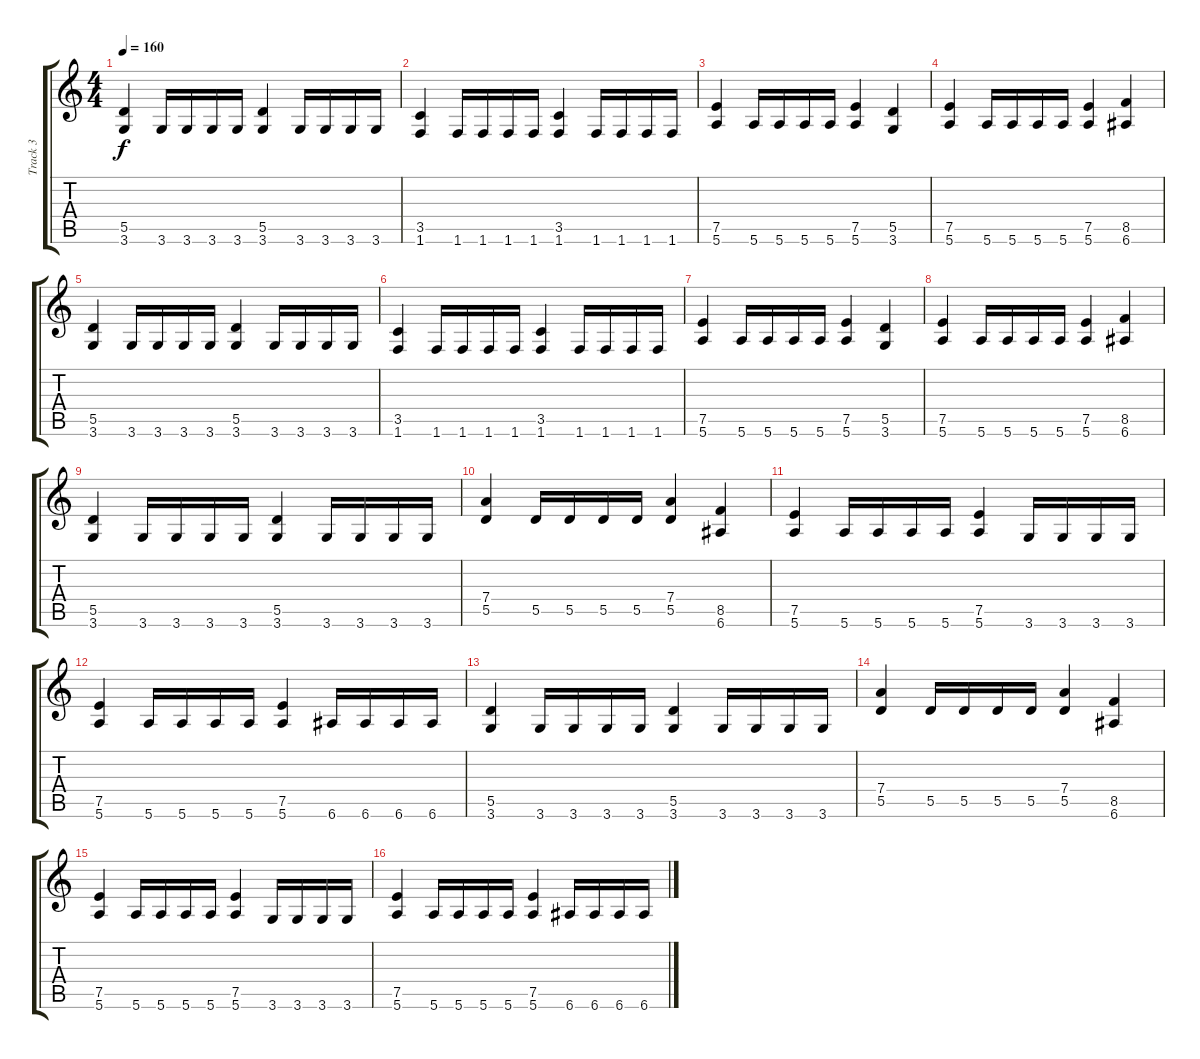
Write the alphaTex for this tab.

\track ("Track 3" "Track 3") {instrument overdrivenguitar}
\staff {score tabs}
\tuning (E4 B3 G3 D3 A2 E2) {hide}
\ts (4 4)
\tempo 160
\clef g2
\ks c
(5.5 3.6).4{dy f} 3.6.16 3.6.16 3.6.16 3.6.16 (5.5 3.6).4 3.6.16 3.6.16 3.6.16 3.6.16 |
(3.5 1.6).4 1.6.16 1.6.16 1.6.16 1.6.16 (3.5 1.6).4 1.6.16 1.6.16 1.6.16 1.6.16 |
(7.5 5.6).4 5.6.16 5.6.16 5.6.16 5.6.16 (7.5 5.6).4 (5.5 3.6).4 |
(7.5 5.6).4 5.6.16 5.6.16 5.6.16 5.6.16 (7.5 5.6).4 (8.5 6.6).4 |
(5.5 3.6).4 3.6.16 3.6.16 3.6.16 3.6.16 (5.5 3.6).4 3.6.16 3.6.16 3.6.16 3.6.16 |
(3.5 1.6).4 1.6.16 1.6.16 1.6.16 1.6.16 (3.5 1.6).4 1.6.16 1.6.16 1.6.16 1.6.16 |
(7.5 5.6).4 5.6.16 5.6.16 5.6.16 5.6.16 (7.5 5.6).4 (5.5 3.6).4 |
(7.5 5.6).4 5.6.16 5.6.16 5.6.16 5.6.16 (7.5 5.6).4 (8.5 6.6).4 |
(5.5 3.6).4 3.6.16 3.6.16 3.6.16 3.6.16 (5.5 3.6).4 3.6.16 3.6.16 3.6.16 3.6.16 |
(7.4 5.5).4 5.5.16 5.5.16 5.5.16 5.5.16 (7.4 5.5).4 (8.5 6.6).4 |
(7.5 5.6).4 5.6.16 5.6.16 5.6.16 5.6.16 (7.5 5.6).4 3.6.16 3.6.16 3.6.16 3.6.16 |
(7.5 5.6).4 5.6.16 5.6.16 5.6.16 5.6.16 (7.5 5.6).4 6.6.16 6.6.16 6.6.16 6.6.16 |
(5.5 3.6).4 3.6.16 3.6.16 3.6.16 3.6.16 (5.5 3.6).4 3.6.16 3.6.16 3.6.16 3.6.16 |
(7.4 5.5).4 5.5.16 5.5.16 5.5.16 5.5.16 (7.4 5.5).4 (8.5 6.6).4 |
(7.5 5.6).4 5.6.16 5.6.16 5.6.16 5.6.16 (7.5 5.6).4 3.6.16 3.6.16 3.6.16 3.6.16 |
(7.5 5.6).4 5.6.16 5.6.16 5.6.16 5.6.16 (7.5 5.6).4 6.6.16 6.6.16 6.6.16 6.6.16
